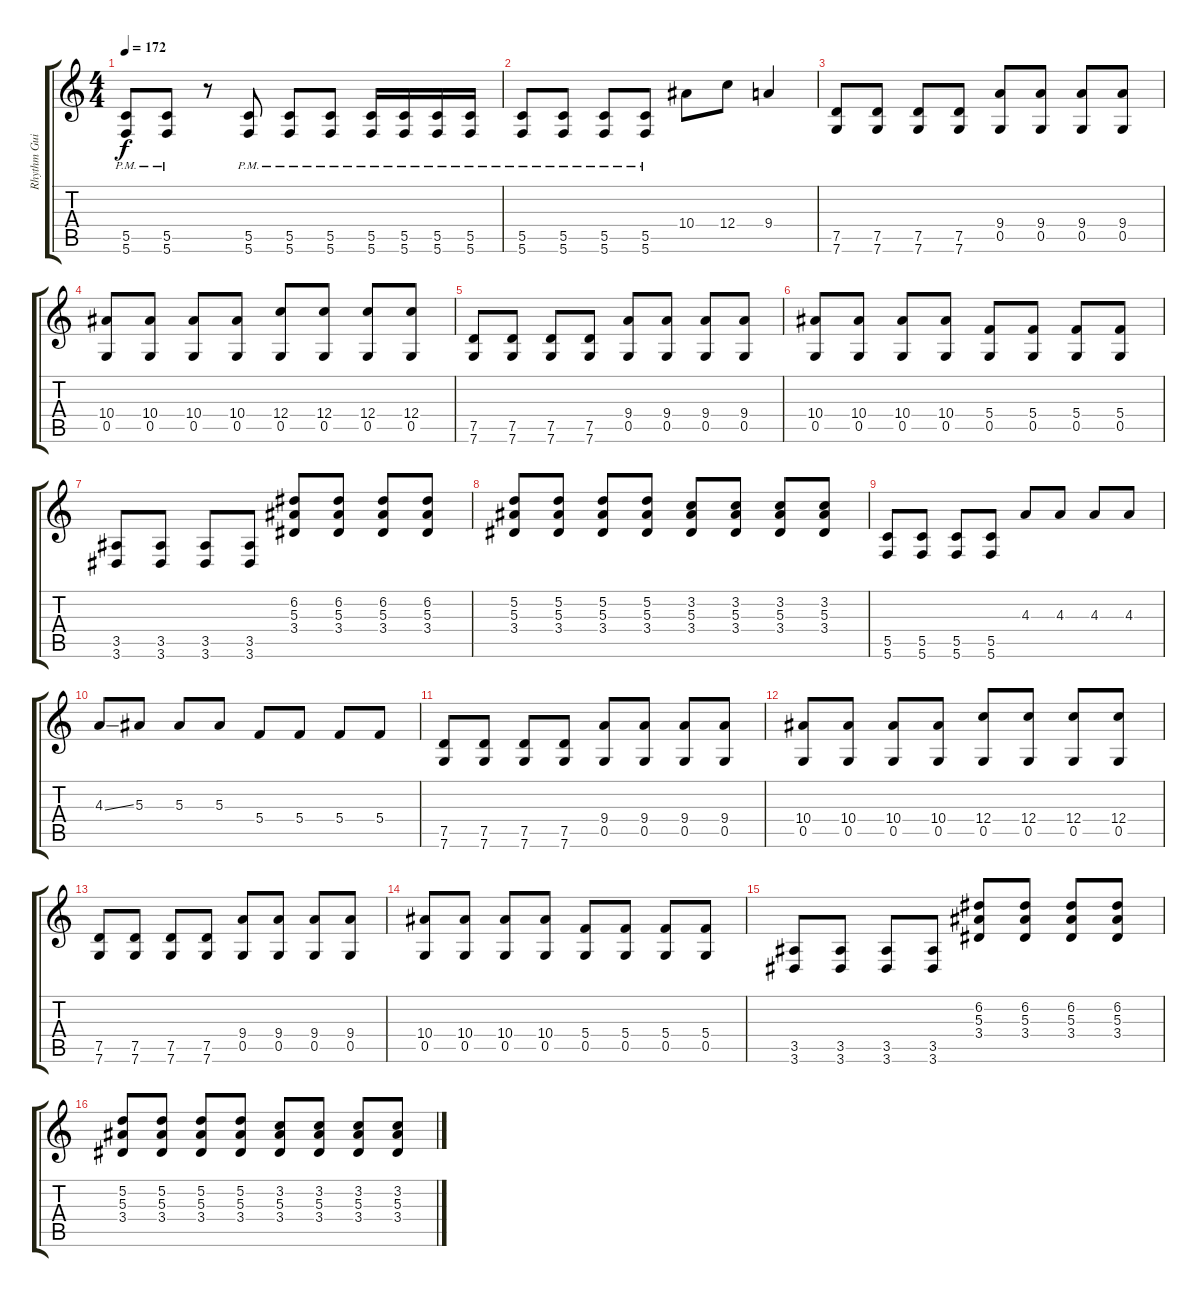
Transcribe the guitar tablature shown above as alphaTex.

\track ("Rhythm Guitar 2" "Rhythm Gui") {instrument distortionguitar}
\staff {score tabs}
\tuning (D4 A3 F3 C3 G2 C2) {hide}
\ts (4 4)
\tempo 172
\clef g2
\ks c
(5.5{pm} 5.6{pm}).8{dy f} (5.5{pm} 5.6{pm}).8 r.8 (5.5{pm} 5.6{pm}).8 (5.5{pm} 5.6{pm}).8 (5.5{pm} 5.6{pm}).8 (5.5{pm} 5.6{pm}).16 (5.5{pm} 5.6{pm}).16 (5.5{pm} 5.6{pm}).16 (5.5{pm} 5.6{pm}).16 |
(5.5{pm} 5.6{pm}).8 (5.5{pm} 5.6{pm}).8 (5.5{pm} 5.6{pm}).8 (5.5{pm} 5.6{pm}).8 10.4.8 12.4.8 9.4.4 |
(7.5 7.6).8 (7.5 7.6).8 (7.5 7.6).8 (7.5 7.6).8 (9.4 0.5).8 (9.4 0.5).8 (9.4 0.5).8 (9.4 0.5).8 |
(10.4 0.5).8 (10.4 0.5).8 (10.4 0.5).8 (10.4 0.5).8 (12.4 0.5).8 (12.4 0.5).8 (12.4 0.5).8 (12.4 0.5).8 |
(7.5 7.6).8 (7.5 7.6).8 (7.5 7.6).8 (7.5 7.6).8 (9.4 0.5).8 (9.4 0.5).8 (9.4 0.5).8 (9.4 0.5).8 |
(10.4 0.5).8 (10.4 0.5).8 (10.4 0.5).8 (10.4 0.5).8 (5.4 0.5).8 (5.4 0.5).8 (5.4 0.5).8 (5.4 0.5).8 |
(3.5 3.6).8 (3.5 3.6).8 (3.5 3.6).8 (3.5 3.6).8 (6.2 5.3 3.4).8 (6.2 5.3 3.4).8 (6.2 5.3 3.4).8 (6.2 5.3 3.4).8 |
(5.2 5.3 3.4).8 (5.2 5.3 3.4).8 (5.2 5.3 3.4).8 (5.2 5.3 3.4).8 (3.2 5.3 3.4).8 (3.2 5.3 3.4).8 (3.2 5.3 3.4).8 (3.2 5.3 3.4).8 |
(5.5 5.6).8 (5.5 5.6).8 (5.5 5.6).8 (5.5 5.6).8 4.3.8 4.3.8 4.3.8 4.3.8 |
4.3{ss}.8 5.3.8 5.3.8 5.3.8 5.4.8 5.4.8 5.4.8 5.4.8 |
(7.5 7.6).8 (7.5 7.6).8 (7.5 7.6).8 (7.5 7.6).8 (9.4 0.5).8 (9.4 0.5).8 (9.4 0.5).8 (9.4 0.5).8 |
(10.4 0.5).8 (10.4 0.5).8 (10.4 0.5).8 (10.4 0.5).8 (12.4 0.5).8 (12.4 0.5).8 (12.4 0.5).8 (12.4 0.5).8 |
(7.5 7.6).8 (7.5 7.6).8 (7.5 7.6).8 (7.5 7.6).8 (9.4 0.5).8 (9.4 0.5).8 (9.4 0.5).8 (9.4 0.5).8 |
(10.4 0.5).8 (10.4 0.5).8 (10.4 0.5).8 (10.4 0.5).8 (5.4 0.5).8 (5.4 0.5).8 (5.4 0.5).8 (5.4 0.5).8 |
(3.5 3.6).8 (3.5 3.6).8 (3.5 3.6).8 (3.5 3.6).8 (6.2 5.3 3.4).8 (6.2 5.3 3.4).8 (6.2 5.3 3.4).8 (6.2 5.3 3.4).8 |
(5.2 5.3 3.4).8 (5.2 5.3 3.4).8 (5.2 5.3 3.4).8 (5.2 5.3 3.4).8 (3.2 5.3 3.4).8 (3.2 5.3 3.4).8 (3.2 5.3 3.4).8 (3.2 5.3 3.4).8
